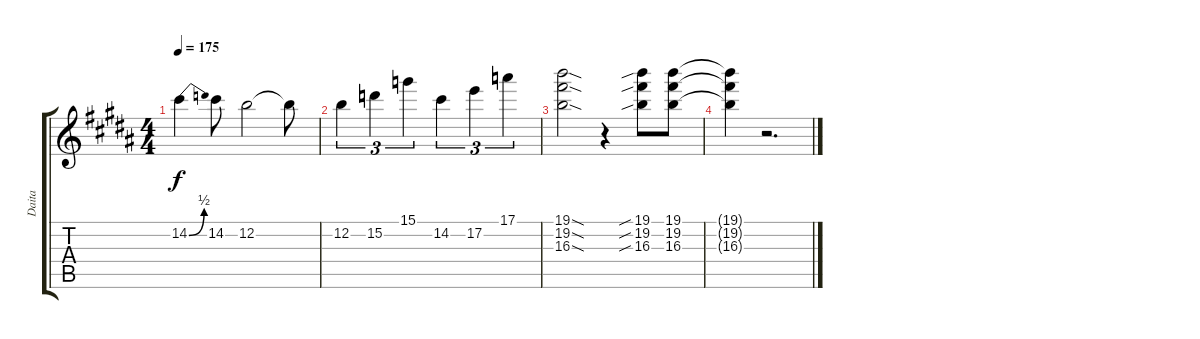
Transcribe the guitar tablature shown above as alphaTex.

\track ("Daita" "Daita") {instrument distortionguitar}
\staff {score tabs}
\tuning (E4 B3 G3 D3 A2 E2) {hide}
\ts (4 4)
\tempo 175
\clef g2
\ks b
14.2{be (bend 0 0 60 2)}.4{dy f} 14.2.8 12.2.2 12.2{t}.8 |
12.2.4{tu (3 2)} 15.2.4{tu (3 2)} 15.1.4{tu (3 2)} 14.2.4{tu (3 2)} 17.2.4{tu (3 2)} 17.1.4{tu (3 2)} |
(19.1{sod} 19.2{sod} 16.3{sod}).2 r.4 (19.1{sib} 19.2{sib} 16.3{sib}).8 (19.1 19.2 16.3).8 |
(19.1{t} 19.2{t} 16.3{t}).4 r.2{d}
